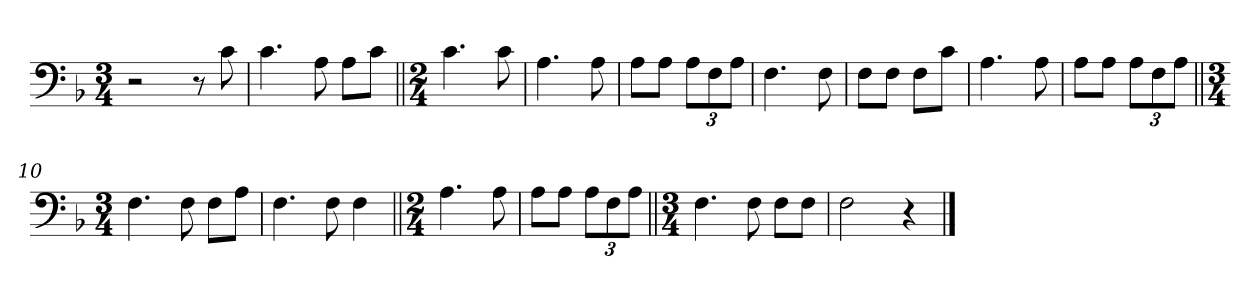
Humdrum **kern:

**kern
*part1
*staff1
*clefF4
*k[b-]
*M3/4
=1
2r
8r
8c\
=2
4.c\
8A\
8A\L
8c\J
=3||
*M2/4
4.c\
8c\
=4
4.A\
8A\
=5
8A\L
8A\J
12A\L
12F\
12A\J
=6
4.F\
8F\
=7
8F\L
8F\J
8F\L
8c\J
=8
4.A\
8A\
=9
8A\L
8A\J
12A\L
12F\
12A\J
=10||
*M3/4
4.F\
8F\
8F\L
8A\J
=11
4.F\
8F\
4F\
=12||
*M2/4
4.A\
8A\
=13
8A\L
8A\J
12A\L
12F\
12A\J
=14||
*M3/4
4.F\
8F\
8F\L
8F\J
=15
2F\
4r
==
*-
